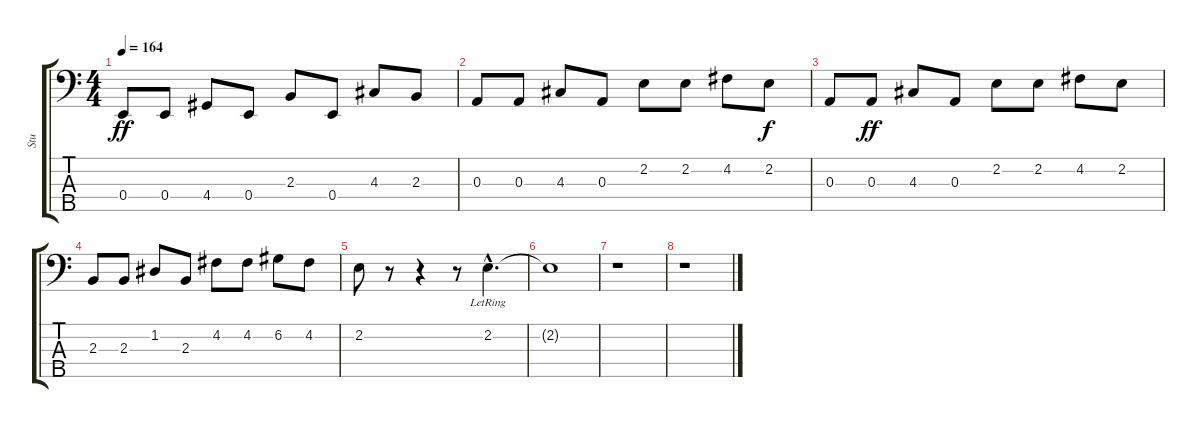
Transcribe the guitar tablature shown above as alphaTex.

\track ("Stu" "Stu") {instrument electricbasspick}
\staff {score tabs}
\tuning (G2 D2 A1 E1 B0) {hide}
\ts (4 4)
\tempo 164
\clef f4
\ks c
0.4.8{dy ff} 0.4.8 4.4.8 0.4.8 2.3.8 0.4.8 4.3.8 2.3.8 |
0.3.8 0.3.8 4.3.8 0.3.8 2.2.8 2.2.8 4.2.8 2.2.8{dy f} |
0.3.8 0.3.8{dy ff} 4.3.8 0.3.8 2.2.8 2.2.8 4.2.8 2.2.8 |
2.3.8 2.3.8 1.2.8 2.3.8 4.2.8 4.2.8 6.2.8 4.2.8 |
2.2.8 r.8 r.4 r.8 2.2{hac lr}.4{d} |
2.2{t}.1 |
r.1 |
r.1
